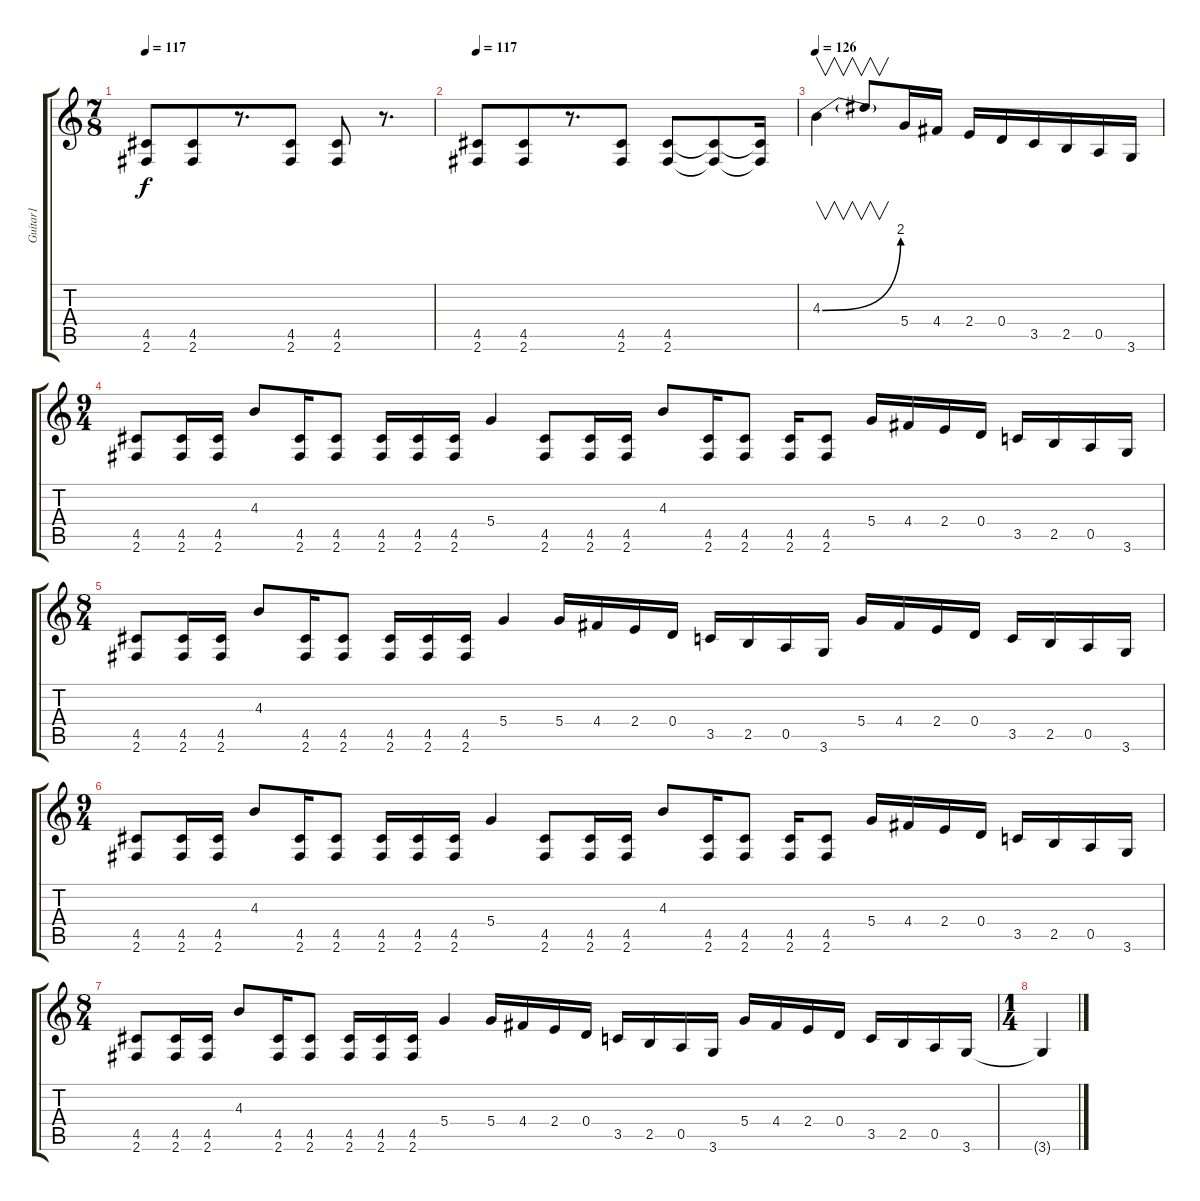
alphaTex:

\track ("Guitar1" "Guitar1") {instrument overdrivenguitar}
\staff {score tabs}
\tuning (E4 B3 G3 D3 A2 E2) {hide}
\ts (7 8)
\tempo 117
\clef g2
\ks c
(4.5 2.6).8{dy f} (4.5 2.6).8 r.8{d} (4.5 2.6).8 (4.5 2.6).8 r.8{d} |
\tempo 117
(4.5 2.6).8 (4.5 2.6).8 r.8{d} (4.5 2.6).8 (4.5 2.6).8 (4.5{t} 2.6{t}).8 (4.5{t} 2.6{t}).16 |
\tempo 126
4.3{be (bend 0 0 60 8)}.4{v} 4.3{t}.8{v} 5.4.16 4.4.16 2.4.16 0.4.16 3.5.16 2.5.16 0.5.16 3.6.16 |
\ts (9 4)
(4.5 2.6).8 (4.5 2.6).16 (4.5 2.6).16 4.3.8 (4.5 2.6).16 (4.5 2.6).8 (4.5 2.6).16 (4.5 2.6).16 (4.5 2.6).16 5.4.4 (4.5 2.6).8 (4.5 2.6).16 (4.5 2.6).16 4.3.8 (4.5 2.6).16 (4.5 2.6).8 (4.5 2.6).16 (4.5 2.6).8 5.4.16 4.4.16 2.4.16 0.4.16 3.5.16 2.5.16 0.5.16 3.6.16 |
\ts (8 4)
(4.5 2.6).8 (4.5 2.6).16 (4.5 2.6).16 4.3.8 (4.5 2.6).16 (4.5 2.6).8 (4.5 2.6).16 (4.5 2.6).16 (4.5 2.6).16 5.4.4 5.4.16 4.4.16 2.4.16 0.4.16 3.5.16 2.5.16 0.5.16 3.6.16 5.4.16 4.4.16 2.4.16 0.4.16 3.5.16 2.5.16 0.5.16 3.6.16 |
\ts (9 4)
(4.5 2.6).8 (4.5 2.6).16 (4.5 2.6).16 4.3.8 (4.5 2.6).16 (4.5 2.6).8 (4.5 2.6).16 (4.5 2.6).16 (4.5 2.6).16 5.4.4 (4.5 2.6).8 (4.5 2.6).16 (4.5 2.6).16 4.3.8 (4.5 2.6).16 (4.5 2.6).8 (4.5 2.6).16 (4.5 2.6).8 5.4.16 4.4.16 2.4.16 0.4.16 3.5.16 2.5.16 0.5.16 3.6.16 |
\ts (8 4)
(4.5 2.6).8 (4.5 2.6).16 (4.5 2.6).16 4.3.8 (4.5 2.6).16 (4.5 2.6).8 (4.5 2.6).16 (4.5 2.6).16 (4.5 2.6).16 5.4.4 5.4.16 4.4.16 2.4.16 0.4.16 3.5.16 2.5.16 0.5.16 3.6.16 5.4.16 4.4.16 2.4.16 0.4.16 3.5.16 2.5.16 0.5.16 3.6.16 |
\ts (1 4)
3.6{t}.4
